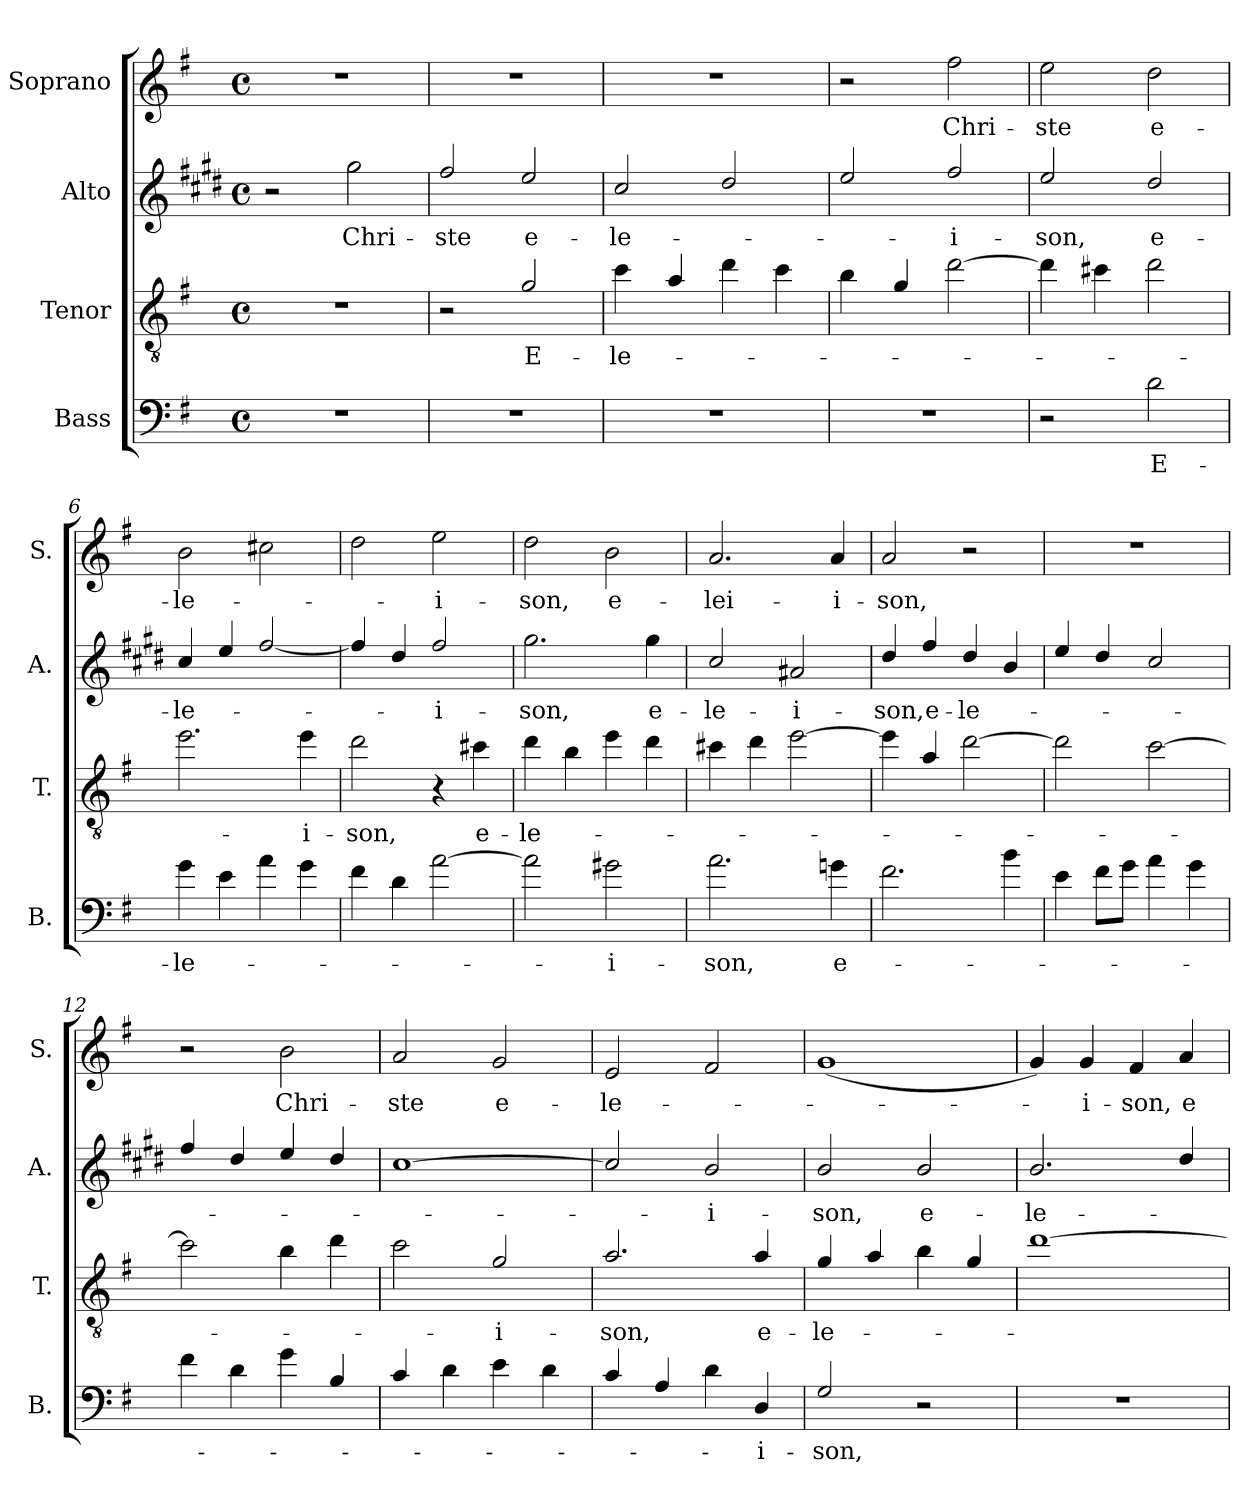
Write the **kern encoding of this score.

**kern	**text	**kern	**text	**kern	**text	**kern	**text
*part4	*part4	*part3	*part3	*part2	*part2	*part1	*part1
*staff4	*staff4	*staff3	*staff3	*staff2	*staff2	*staff1	*staff1
*I"Bass	*	*I"Tenor	*	*I"Alto	*	*I"Soprano	*
*I'B.	*	*I'T.	*	*I'A.	*	*I'S.	*
*clefF4	*	*clefGv2	*	*clefG2	*	*clefG2	*
*ITrd12c21	*	*ITrd8c14	*	*ITrd5c9	*	*	*
*k[f#]	*	*k[f#]	*	*k[f#]	*	*k[f#]	*
*M4/4	*	*M4/4	*	*M4/4	*	*M4/4	*
*met(c)	*	*met(c)	*	*met(c)	*	*met(c)	*
=1	=1	=1	=1	=1	=1	=1	=1
1r	.	1r	.	2r	.	1r	.
!	!	!	!	!	!LO:LY:b	!	!
.	.	.	.	2b\	Chri-	.	.
=2	=2	=2	=2	=2	=2	=2	=2
!	!	!	!	!	!LO:LY:b	!	!
1r	.	2r	.	2a/	-ste	1r	.
!	!	!	!LO:LY:b	!	!LO:LY:b	!	!
.	.	2G/	E-	2g/	e-	.	.
=3	=3	=3	=3	=3	=3	=3	=3
!	!	!	!LO:LY:b	!	!LO:LY:b	!	!
1r	.	4c\	-le-	2e/	-le-	1r	.
.	.	4A/	.	.	.	.	.
.	.	4d\	.	2f#/	.	.	.
.	.	4c\	.	.	.	.	.
=4	=4	=4	=4	=4	=4	=4	=4
1r	.	4B\	.	2g/	.	2r	.
.	.	4G/	.	.	.	.	.
!	!	!	!	!	!LO:LY:b	!	!LO:LY:b
.	.	[2d\	.	2a/	-i-	2ff#\	Chri-
=5	=5	=5	=5	=5	=5	=5	=5
!	!	!	!	!	!LO:LY:b	!	!LO:LY:b
2r	.	4d\]	.	2g/	-son,	2ee\	-ste
.	.	4c#X\	.	.	.	.	.
!	!LO:LY:b	!	!	!	!LO:LY:b	!	!LO:LY:b
2D\	E-	2d\	.	2f#/	e-	2dd\	e-
=6	=6	=6	=6	=6	=6	=6	=6
!	!LO:LY:b	!	!	!	!LO:LY:b	!	!LO:LY:b
4G\	-le-	2.e\	.	4e/	-le-	2b\	-le-
4E\	.	.	.	4g/	.	.	.
4A\	.	.	.	[2a/	.	2cc#X\	.
!	!	!	!LO:LY:b	!	!	!	!
4G\	.	4e\	-i-	.	.	.	.
=7	=7	=7	=7	=7	=7	=7	=7
!	!	!	!LO:LY:b	!	!	!	!
4F#\	.	2d\	-son,	4a/]	.	2dd\	.
4D\	.	.	.	4f#/	.	.	.
!	!	!	!	!	!LO:LY:b	!	!LO:LY:b
[2A\	.	4r	.	2a/	-i-	2ee\	-i-
!	!	!	!LO:LY:b	!	!	!	!
.	.	4c#X\	e-	.	.	.	.
=8	=8	=8	=8	=8	=8	=8	=8
!	!	!	!LO:LY:b	!	!LO:LY:b	!	!LO:LY:b
2A\]	.	4d\	-le-	2.b\	-son,	2dd\	-son,
.	.	4B\	.	.	.	.	.
!	!LO:LY:b	!	!	!	!	!	!LO:LY:b
2G#X\	-i-	4e\	.	.	.	2b\	e-
!	!	!	!	!	!LO:LY:b	!	!
.	.	4d\	.	4b\	e-	.	.
=9	=9	=9	=9	=9	=9	=9	=9
!	!LO:LY:b	!	!	!	!LO:LY:b	!	!LO:LY:b
2.A\	-son,	4c#X\	.	2e/	-le-	2.a/	-lei-
.	.	4d\	.	.	.	.	.
!	!	!	!	!	!LO:LY:b	!	!
.	.	[2e\	.	2c#X/	-i-	.	.
!	!LO:LY:b	!	!	!	!	!	!LO:LY:b
4Gn\	e-	.	.	.	.	4a/	-i-
!!LO:LB:g=z
=10	=10	=10	=10	=10	=10	=10	=10
!	!	!	!	!	!LO:LY:b	!	!LO:LY:b
2.F#\	.	4e\]	.	4f#/	-son,	2a/	-son,
!	!	!	!	!	!LO:LY:b	!	!
.	.	4A/	.	4a/	e-	.	.
!	!	!	!	!	!LO:LY:b	!	!
.	.	[2d\	.	4f#/	-le-	2r	.
4B\	.	.	.	4d/	.	.	.
=11	=11	=11	=11	=11	=11	=11	=11
4E\	.	2d\]	.	4g/	.	1r	.
8F#\L	.	.	.	4f#/	.	.	.
8G\J	.	.	.	.	.	.	.
4A\	.	[2c\	.	2e/	.	.	.
4G\	.	.	.	.	.	.	.
=12	=12	=12	=12	=12	=12	=12	=12
4F#\	.	2c\]	.	4a/	.	2r	.
4D\	.	.	.	4f#/	.	.	.
!	!	!	!	!	!	!	!LO:LY:b
4G\	.	4B\	.	4g/	.	2b\	Chri-
4BB/	.	4d\	.	4f#/	.	.	.
=13	=13	=13	=13	=13	=13	=13	=13
!	!	!	!	!	!	!	!LO:LY:b
4C/	.	2c\	.	[1e	.	2a/	-ste
4D\	.	.	.	.	.	.	.
!	!	!	!LO:LY:b	!	!	!	!LO:LY:b
4E\	.	2G/	-i-	.	.	2g/	e-
4D\	.	.	.	.	.	.	.
=14	=14	=14	=14	=14	=14	=14	=14
!	!	!	!LO:LY:b	!	!	!	!LO:LY:b
4C/	.	2.A/	-son,	2e/]	.	2e/	-le-
4AA/	.	.	.	.	.	.	.
!	!	!	!	!	!LO:LY:b	!	!
4D\	.	.	.	2d/	-i-	2f#/	.
!	!LO:LY:b	!	!LO:LY:b	!	!	!	!
4DD/	-i-	4A/	e-	.	.	.	.
=15	=15	=15	=15	=15	=15	=15	=15
!	!LO:LY:b	!	!LO:LY:b	!	!LO:LY:b	!	!
2GG/	-son,	4G/	-le-	2d/	-son,	(<1g	.
.	.	4A/	.	.	.	.	.
!	!	!	!	!	!LO:LY:b	!	!
2r	.	4B\	.	2d/	e-	.	.
.	.	4G/	.	.	.	.	.
=16	=16	=16	=16	=16	=16	=16	=16
!	!	!	!	!	!LO:LY:b	!	!
1r	.	[1d	.	2.d/	-le-	4g/)	.
!	!	!	!	!	!	!	!LO:LY:b
.	.	.	.	.	.	4g/	-i-
!	!	!	!	!	!	!	!LO:LY:b
.	.	.	.	.	.	4f#/	-son,
!	!	!	!	!	!	!	!LO:LY:b
.	.	.	.	4f#/	.	4a/	e-
=	=	=	=	=	=	=	=
*-	*-	*-	*-	*-	*-	*-	*-
